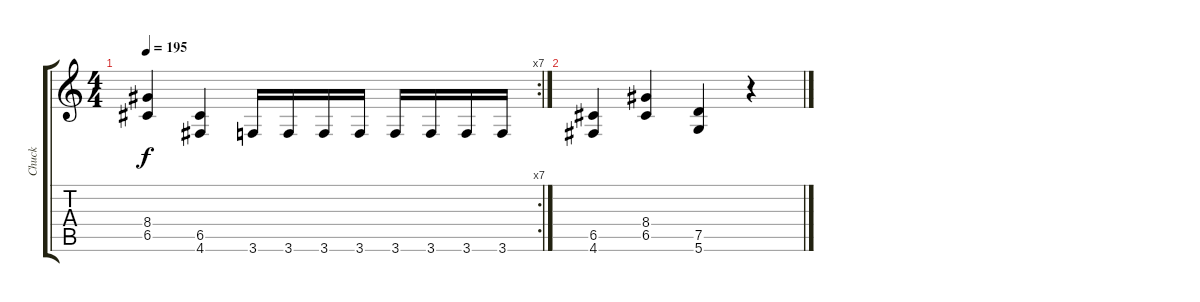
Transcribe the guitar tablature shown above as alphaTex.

\track ("Chuck" "Chuck") {instrument distortionguitar}
\staff {score tabs}
\tuning (D4 A3 F3 C3 G2 D2) {hide}
\rc 7
\ts (4 4)
\tempo 195
\clef g2
\ks c
(8.4 6.5).4{dy f} (6.5 4.6).4 3.6.16 3.6.16 3.6.16 3.6.16 3.6.16 3.6.16 3.6.16 3.6.16 |
(6.5 4.6).4 (8.4 6.5).4 (7.5 5.6).4 r.4
